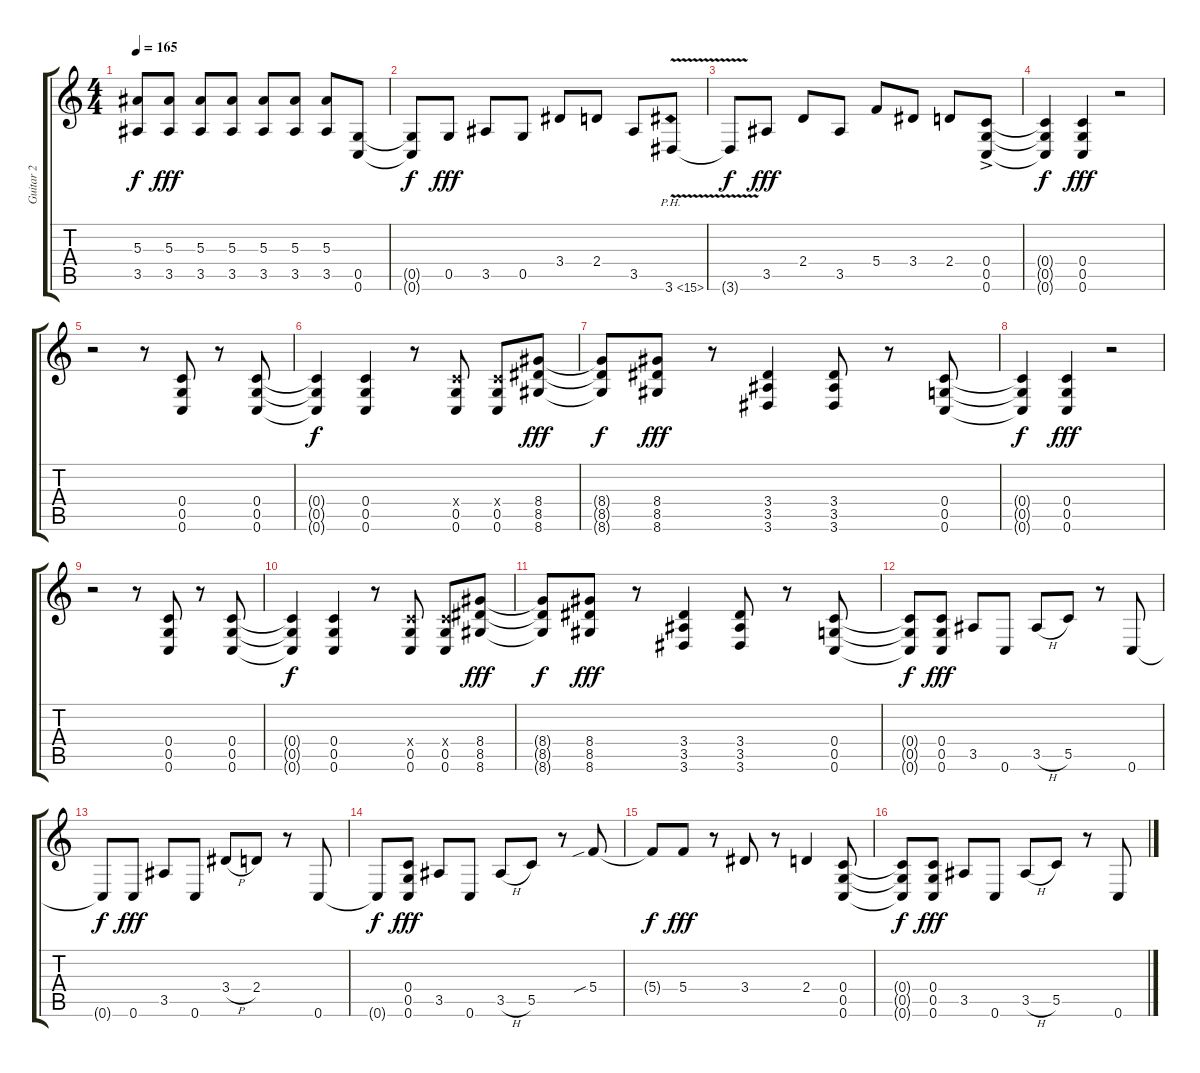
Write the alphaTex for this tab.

\track ("Guitar 2" "Guitar 2") {instrument distortionguitar}
\staff {score tabs}
\tuning (D4 A3 F3 C3 G2 C2) {hide}
\ts (4 4)
\tempo 165
\clef g2
\ks c
(5.3{t} 3.5{t}).8{dy f} (5.3 3.5).8{dy fff} (5.3 3.5).8 (5.3 3.5).8 (5.3 3.5).8 (5.3 3.5).8 (5.3 3.5).8 (0.5 0.6).8 |
(0.5{t} 0.6{t}).8{dy f} 0.5.8{dy fff} 3.5.8 0.5.8 3.4.8 2.4.8 3.5.8 3.6{ph 12 v}.8{instrument guitarharmonics} |
3.6{t}.8{dy f} 3.5.8{dy fff instrument distortionguitar} 2.4.8 3.5.8 5.4.8 3.4.8 2.4.8 (0.4 0.5 0.6{ac}).8 |
(0.4{t} 0.5{t} 0.6{t}).4{dy f} (0.4 0.5 0.6).4{dy fff} r.2 |
r.2 r.8 (0.4 0.5 0.6).8 r.8 (0.4 0.5 0.6).8 |
(0.4{t} 0.5{t} 0.6{t}).4{dy f} (0.4 0.5 0.6).4 r.8 (0.4{x} 0.5 0.6).8 (0.4{x} 0.5 0.6).8 (8.4 8.5 8.6).8{dy fff} |
(8.4{t} 8.5{t} 8.6{t}).8{dy f} (8.4 8.5 8.6).8{dy fff} r.8 (3.4 3.5 3.6).4 (3.4 3.5 3.6).8 r.8 (0.4 0.5 0.6).8 |
(0.4{t} 0.5{t} 0.6{t}).4{dy f} (0.4 0.5 0.6).4{dy fff} r.2 |
r.2 r.8 (0.4 0.5 0.6).8 r.8 (0.4 0.5 0.6).8 |
(0.4{t} 0.5{t} 0.6{t}).4{dy f} (0.4 0.5 0.6).4 r.8 (0.4{x} 0.5 0.6).8 (0.4{x} 0.5 0.6).8 (8.4 8.5 8.6).8{dy fff} |
(8.4{t} 8.5{t} 8.6{t}).8{dy f} (8.4 8.5 8.6).8{dy fff} r.8 (3.4 3.5 3.6).4 (3.4 3.5 3.6).8 r.8 (0.4 0.5 0.6).8 |
(0.4{t} 0.5{t} 0.6{t}).8{dy f} (0.4 0.5 0.6).8{dy fff} 3.5.8 0.6.8 3.5{h}.8 5.5.8 r.8 0.6.8 |
0.6{t}.8{dy f} 0.6.8{dy fff} 3.5.8 0.6.8 3.4{h}.8 2.4.8 r.8 0.6.8 |
0.6{t}.8{dy f} (0.4 0.5 0.6).8{dy fff} 3.5.8 0.6.8 3.5{h}.8 5.5.8 r.8 5.4{sib}.8 |
5.4{t}.8{dy f} 5.4.8{dy fff} r.8 3.4.8 r.8 2.4.4 (0.4 0.5 0.6).8 |
(0.4{t} 0.5{t} 0.6{t}).8{dy f} (0.4 0.5 0.6).8{dy fff} 3.5.8 0.6.8 3.5{h}.8 5.5.8 r.8 0.6.8
